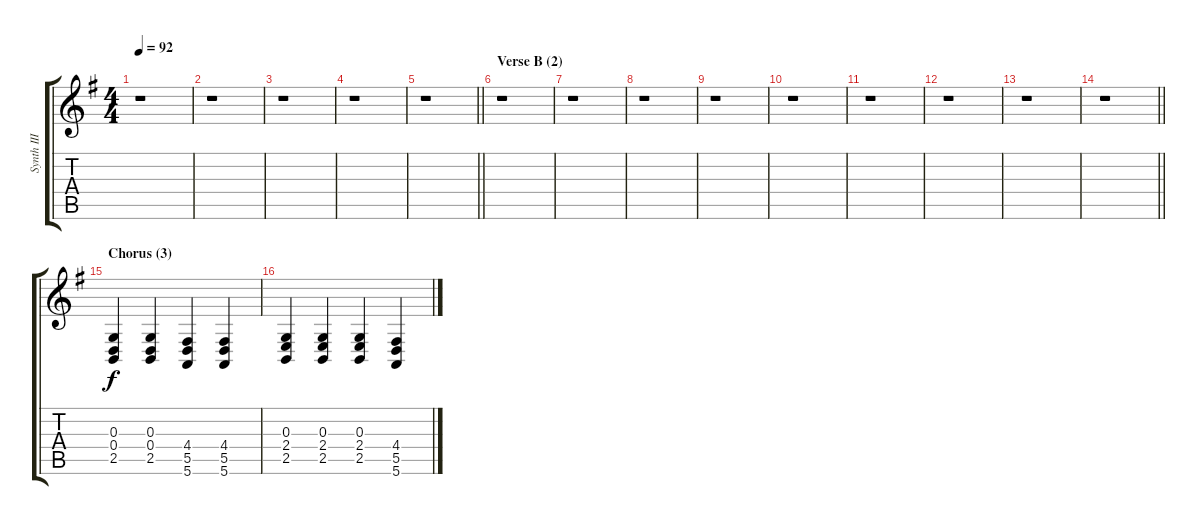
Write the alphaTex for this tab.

\track ("Synth III" "Synth III") {instrument pad2warm}
\staff {score tabs}
\tuning (E4 B3 G3 D3 A2 E2) {hide}
\ts (4 4)
\tempo 92
\clef g2
\ks g
r.1{dy f} |
r.1 |
r.1 |
r.1 |
\barLineRight lightlight
r.1 |
\section ("" "Verse B (2)")
r.1 |
r.1 |
r.1 |
r.1 |
r.1 |
r.1 |
r.1 |
r.1 |
\barLineRight lightlight
r.1 |
\section ("" "Chorus (3)")
(0.3 0.4 2.5).4 (0.3 0.4 2.5).4 (4.4 5.5 5.6).4 (4.4 5.5 5.6).4 |
(0.3 2.4 2.5).4 (0.3 2.4 2.5).4 (0.3 2.4 2.5).4 (4.4 5.5 5.6).4
